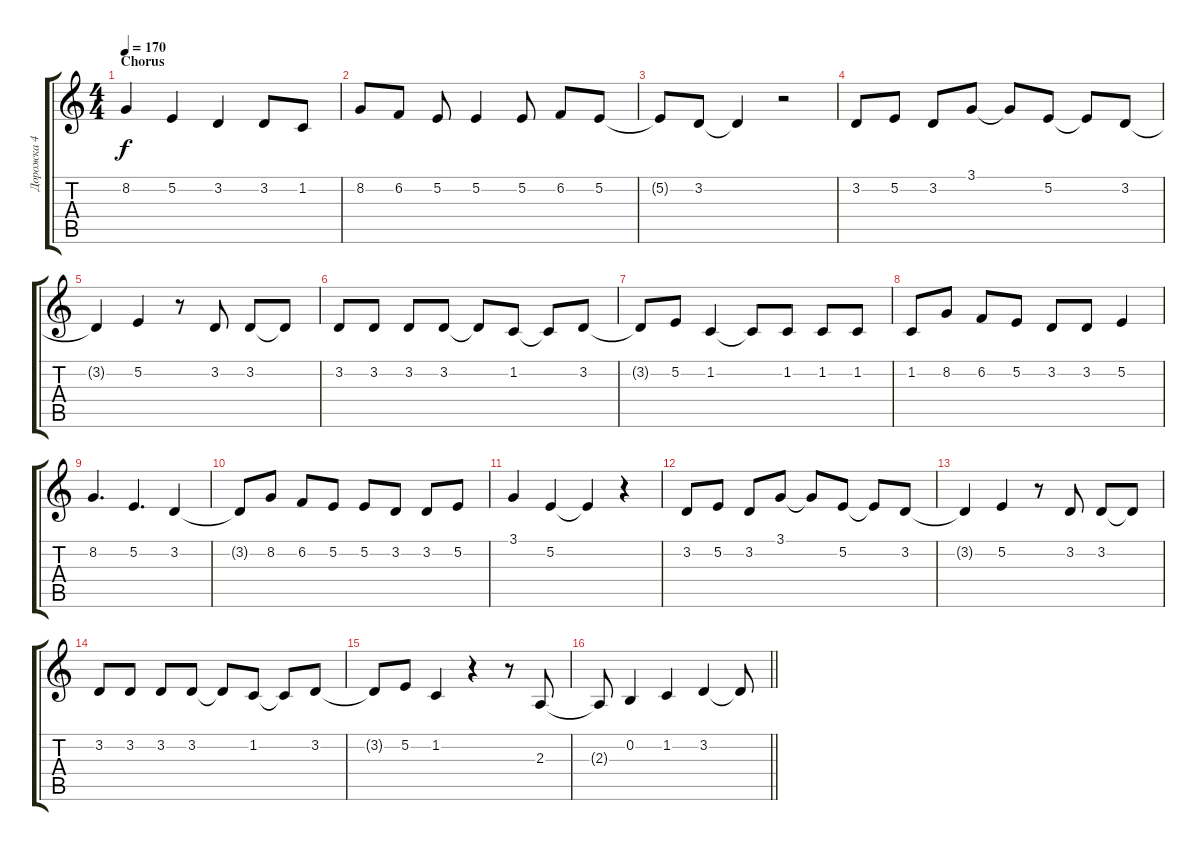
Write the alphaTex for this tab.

\track ("Дорожка 4" "Дорожка 4") {instrument altosax}
\staff {score tabs}
\tuning (E4 B3 G3 D3 A2 E2) {hide}
\ts (4 4)
\section ("" "Chorus")
\tempo 170
\clef g2
\ks c
8.2.4{dy f} 5.2.4 3.2.4 3.2.8 1.2.8 |
8.2.8 6.2.8 5.2.8 5.2.4 5.2.8 6.2.8 5.2.8 |
5.2{t}.8 3.2.8 3.2{t}.4 r.2 |
3.2.8 5.2.8 3.2.8 3.1.8 3.1{t}.8 5.2.8 5.2{t}.8 3.2.8 |
3.2{t}.4 5.2.4 r.8 3.2.8 3.2.8 3.2{t}.8 |
3.2.8 3.2.8 3.2.8 3.2.8 3.2{t}.8 1.2.8 1.2{t}.8 3.2.8 |
3.2{t}.8 5.2.8 1.2.4 1.2{t}.8 1.2.8 1.2.8 1.2.8 |
1.2.8 8.2.8 6.2.8 5.2.8 3.2.8 3.2.8 5.2.4 |
8.2.4{d} 5.2.4{d} 3.2.4 |
3.2{t}.8 8.2.8 6.2.8 5.2.8 5.2.8 3.2.8 3.2.8 5.2.8 |
3.1.4 5.2.4 5.2{t}.4 r.4 |
3.2.8 5.2.8 3.2.8 3.1.8 3.1{t}.8 5.2.8 5.2{t}.8 3.2.8 |
3.2{t}.4 5.2.4 r.8 3.2.8 3.2.8 3.2{t}.8 |
3.2.8 3.2.8 3.2.8 3.2.8 3.2{t}.8 1.2.8 1.2{t}.8 3.2.8 |
3.2{t}.8 5.2.8 1.2.4 r.4 r.8 2.3.8 |
\barLineRight lightlight
2.3{t}.8 0.2.4 1.2.4 3.2.4 3.2{t}.8
